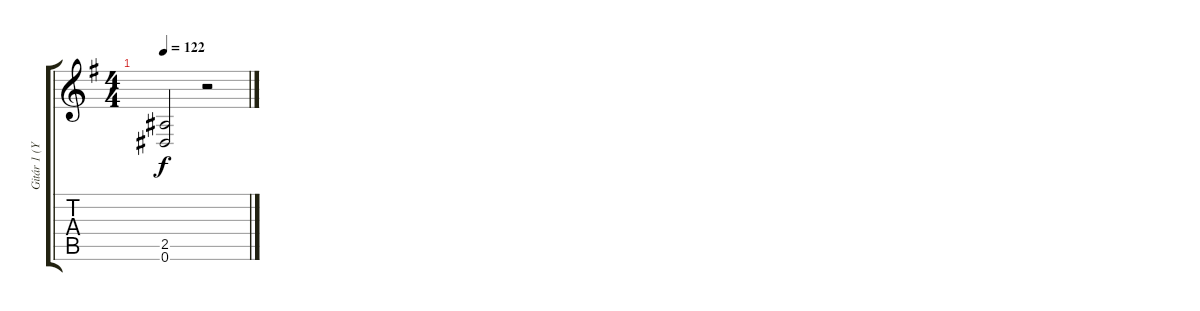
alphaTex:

\track ("Gitár 1 (Yngwie Malmsteen)" "Gitár 1 (Y") {instrument distortionguitar}
\staff {score tabs}
\tuning (Eb4 Bb3 Gb3 Db3 Ab2 Eb2) {hide}
\ts (4 4)
\tempo 122
\clef g2
\ks g
(2.5 0.6).2{dy f} r.2
